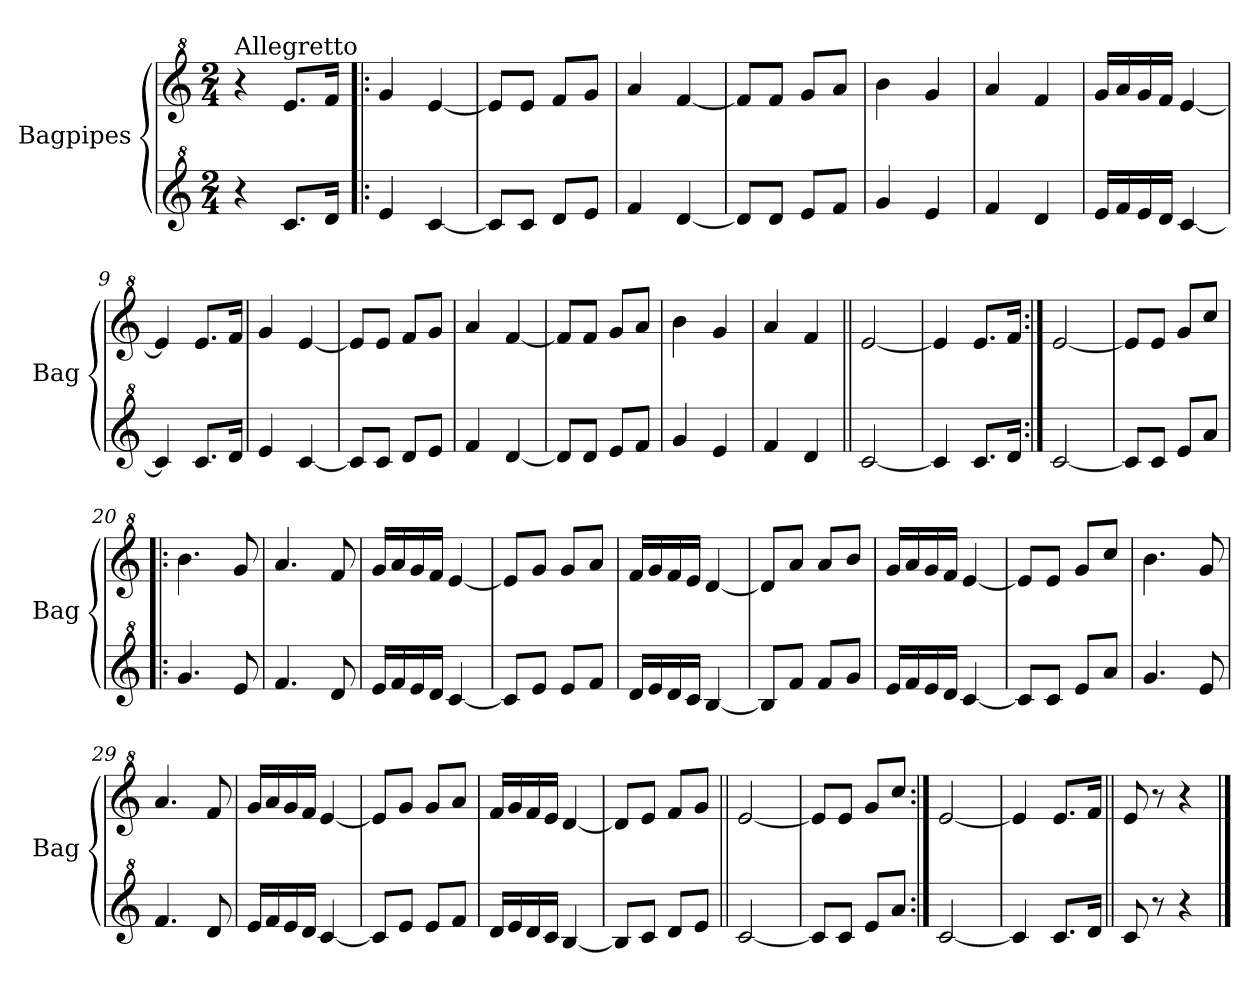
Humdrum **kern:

**kern	**kern
*part2	*part1
*staff2	*staff1
*I"Bagpipes	*I"Bagpipes
*I'Bag	*I'Bag
*clefG^2	*clefG^2
*k[]	*k[]
*C:	*C:
*M2/4	*M2/4
=1	=1
!	!LO:TX:a:t=Allegretto
4r	4r
8.cc/L	8.ee/L
16dd/Jk	16ff/Jk
=2!|:	=2!|:
4ee/	4gg/
[4cc/	[4ee/
=3	=3
8cc/L]	8ee/L]
8cc/J	8ee/J
8dd/L	8ff/L
8ee/J	8gg/J
=4	=4
4ff/	4aa/
[4dd/	[4ff/
=5	=5
8dd/L]	8ff/L]
8dd/J	8ff/J
8ee/L	8gg/L
8ff/J	8aa/J
=6	=6
4gg/	4bb\
4ee/	4gg/
=7	=7
4ff/	4aa/
4dd/	4ff/
=8	=8
16ee/LL	16gg/LL
16ff/	16aa/
16ee/	16gg/
16dd/JJ	16ff/JJ
[4cc/	[4ee/
=9	=9
4cc/]	4ee/]
8.cc/L	8.ee/L
16dd/Jk	16ff/Jk
=10	=10
4ee/	4gg/
[4cc/	[4ee/
=11	=11
8cc/L]	8ee/L]
8cc/J	8ee/J
8dd/L	8ff/L
8ee/J	8gg/J
=12	=12
4ff/	4aa/
[4dd/	[4ff/
!!LO:LB:g=z
=13	=13
8dd/L]	8ff/L]
8dd/J	8ff/J
8ee/L	8gg/L
8ff/J	8aa/J
=14	=14
4gg/	4bb\
4ee/	4gg/
=15	=15
4ff/	4aa/
4dd/	4ff/
=16||	=16||
[2cc/	[2ee/
=17	=17
4cc/]	4ee/]
8.cc/L	8.ee/L
16dd/Jk	16ff/Jk
=18:|!	=18:|!
[2cc/	[2ee/
=19	=19
8cc/L]	8ee/L]
8cc/J	8ee/J
8ee/L	8gg/L
8aa/J	8ccc/J
=20!|:	=20!|:
4.gg/	4.bb\
8ee/	8gg/
=21	=21
4.ff/	4.aa/
8dd/	8ff/
=22	=22
16ee/LL	16gg/LL
16ff/	16aa/
16ee/	16gg/
16dd/JJ	16ff/JJ
[4cc/	[4ee/
=23	=23
8cc/L]	8ee/L]
8ee/J	8gg/J
8ee/L	8gg/L
8ff/J	8aa/J
=24	=24
16dd/LL	16ff/LL
16ee/	16gg/
16dd/	16ff/
16cc/JJ	16ee/JJ
[4b/	[4dd/
!!LO:LB:g=z
=25	=25
8b/L]	8dd/L]
8ff/J	8aa/J
8ff/L	8aa/L
8gg/J	8bb/J
=26	=26
16ee/LL	16gg/LL
16ff/	16aa/
16ee/	16gg/
16dd/JJ	16ff/JJ
[4cc/	[4ee/
=27	=27
8cc/L]	8ee/L]
8cc/J	8ee/J
8ee/L	8gg/L
8aa/J	8ccc/J
=28	=28
4.gg/	4.bb\
8ee/	8gg/
=29	=29
4.ff/	4.aa/
8dd/	8ff/
=30	=30
16ee/LL	16gg/LL
16ff/	16aa/
16ee/	16gg/
16dd/JJ	16ff/JJ
[4cc/	[4ee/
=31	=31
8cc/L]	8ee/L]
8ee/J	8gg/J
8ee/L	8gg/L
8ff/J	8aa/J
=32	=32
16dd/LL	16ff/LL
16ee/	16gg/
16dd/	16ff/
16cc/JJ	16ee/JJ
[4b/	[4dd/
=33	=33
8b/L]	8dd/L]
8cc/J	8ee/J
8dd/L	8ff/L
8ee/J	8gg/J
=34||	=34||
[2cc/	[2ee/
!!LO:LB:g=z
=35	=35
8cc/L]	8ee/L]
8cc/J	8ee/J
8ee/L	8gg/L
8aa/J	8ccc/J
=36:|!	=36:|!
[2cc/	[2ee/
=37	=37
4cc/]	4ee/]
8.cc/L	8.ee/L
16dd/Jk	16ff/Jk
=38||	=38||
8cc/	8ee/
8r	8r
4r	4r
==	==
*-	*-
